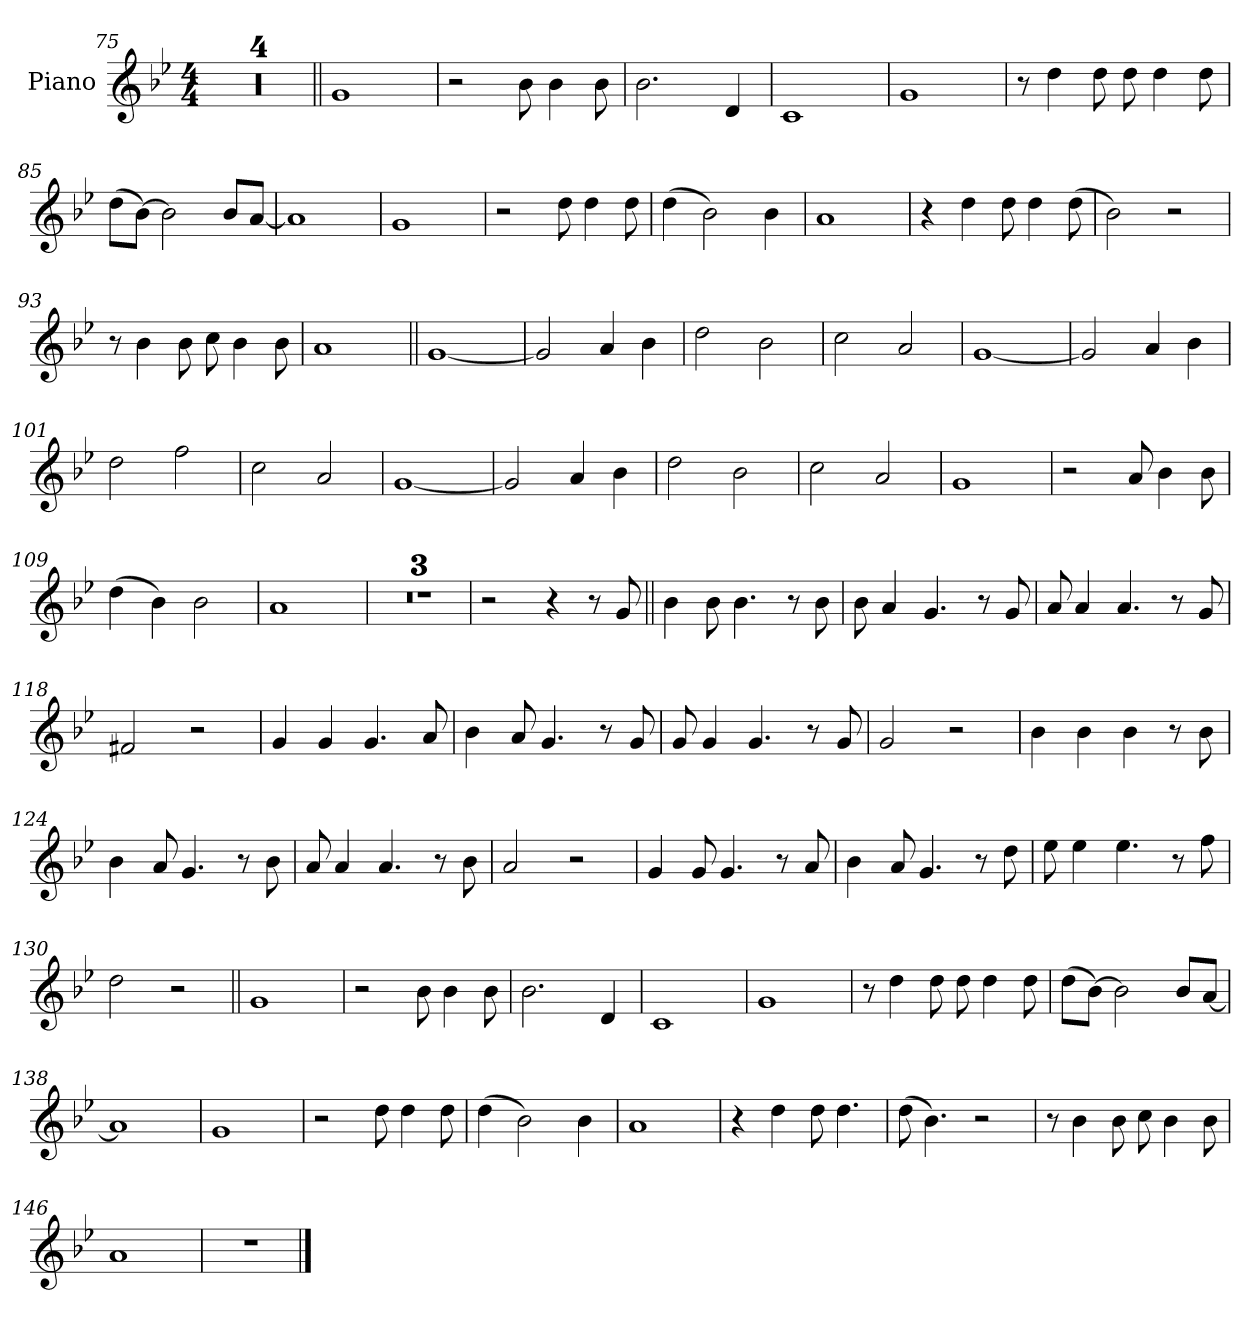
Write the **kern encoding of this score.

**kern
*part1
*staff1
*I"Piano
*I'Pno.
*clefG2
*k[b-e-]
*M4/4
=75
1r
=76
1r
=77
1r
=78
1r
=79||
1g
=80
2r
8b-
4b-
8b-
=81
2.b-
4d
=82
1c
=83
1g
=84
8r
4dd
8dd
8dd
4dd
8dd
=85
(8ddL
[8b-J)
2b-]
8b-L
[8aJ
=86
1a]
=87
1g
=88
2r
8dd
4dd
8dd
=89
(4dd
2b-)
4b-
=90
1a
=91
4r
4dd
8dd
4dd
(8dd
=92
2b-)
2r
=93
8r
4b-
8b-
8cc
4b-
8b-
=94
1a
=95||
[1g!
=96
2g!]
4a!
4b-!
=97
2dd!
2b-!
=98
2cc!
2a!
=99
[1g!
=100
2g!]
4a!
4b-!
=101
2dd!
2ff!
=102
2cc!
2a!
=103
[1g!
=104
2g!]
4a!
4b-!
=105
2dd!
2b-!
=106
2cc!
2a!
=107
1g
=108
2r
8a
4b-
8b-
=109
(4dd
4b-)
2b-
=110
1a
=111
1r
=112
1r
=113
1r
=114
2r
4r
8r
8g
=115||
4b-
8b-
4.b-
8r
8b-
=116
8b-
4a
4.g
8r
8g
=117
8a
4a
4.a
8r
8g
=118
2f#X
2r
=119
4g
4g
4.g
8a
=120
4b-
8a
4.g
8r
8g
=121
8g
4g
4.g
8r
8g
=122
2g
2r
=123
4b-
4b-
4b-
8r
8b-
=124
4b-
8a
4.g
8r
8b-
=125
8a
4a
4.a
8r
8b-
=126
2a
2r
=127
4g
8g
4.g
8r
8a
=128
4b-
8a
4.g
8r
8dd
=129
8ee-
4ee-
4.ee-
8r
8ff
=130
2dd
2r
=131||
1g
=132
2r
8b-
4b-
8b-
=133
2.b-
4d
=134
1c
=135
1g
=136
8r
4dd
8dd
8dd
4dd
8dd
=137
(8ddL
[8b-J)
2b-]
8b-L
[8aJ
=138
1a]
=139
1g
=140
2r
8dd
4dd
8dd
=141
(4dd
2b-)
4b-
=142
1a
=143
4r
4dd
8dd
4.dd
=144
(8dd
4.b-)
2r
=145
8r
4b-
8b-
8cc
4b-
8b-
=146
1a
=147
1r
==
*-
